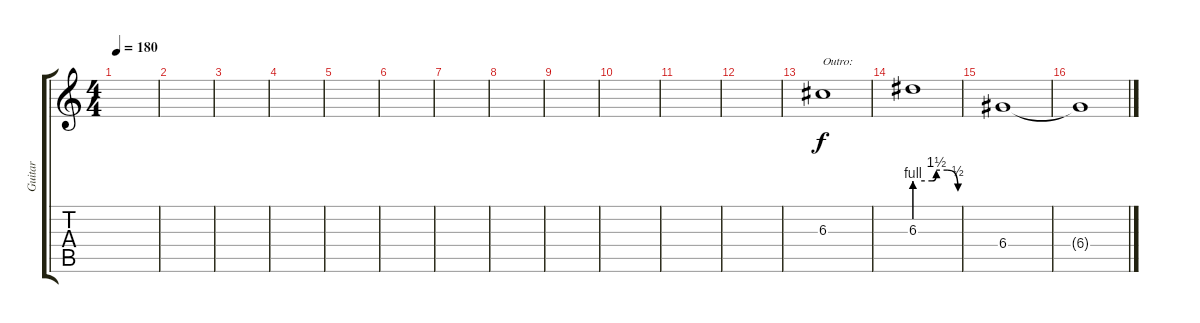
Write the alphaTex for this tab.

\track ("Guitar" "Guitar") {instrument distortionguitar}
\staff {score tabs}
\tuning (E4 B3 G3 D3 A2 E2) {hide}
\ts (4 4)
\tempo 180
\clef g2
\ks c
|
|
|
|
|
|
|
|
|
|
|
|
6.3.1{txt "Outro:"} |
6.3{be (custom 0 4 24 4 30 6 45 6 60 2)}.1 |
6.4.1 |
6.4{t}.1
